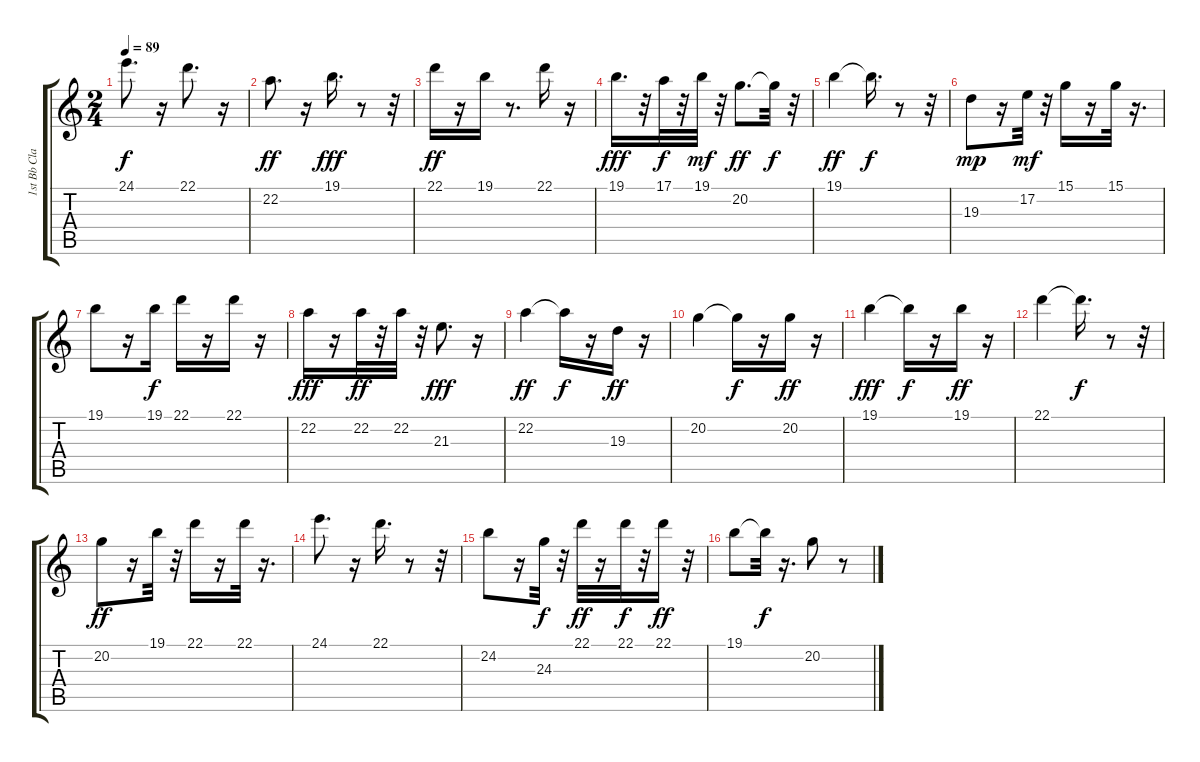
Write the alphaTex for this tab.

\track ("1st Bb Clarinet" "1st Bb Cla") {instrument clarinet}
\staff {score tabs}
\tuning (E4 B3 G3 D3 A2 E2) {hide}
\ts (2 4)
\tempo 89
\clef g2
\ks c
24.1.8{d dy f} r.16 22.1.8{d} r.16 |
22.2.8{d dy ff} r.16 19.1.16{d dy fff} r.8 r.32 |
22.1.16{dy ff} r.16 19.1.16 r.8{d} 22.1.16 r.16 |
19.1.16{d dy fff} r.32 17.1.32{dy f} r.32 19.1.32{dy mf} r.32 20.2.8{d dy ff} 20.2{t}.32{dy f} r.32 |
19.1.4{dy ff} 19.1{t}.16{d dy f} r.8 r.32 |
19.3.8{dy mp} r.16 17.2.32{dy mf} r.32 15.1.16 r.16 15.1.32 r.16{d} |
19.1.8 r.16 19.1.16{dy f} 22.1.16 r.16 22.1.16 r.16 |
22.2.16{dy fff} r.16 22.2.32{dy ff} r.32 22.2.32 r.32 21.3.8{d dy fff} r.16 |
22.2.4{dy ff} 22.2{t}.16{dy f} r.16 19.3.16{dy ff} r.16 |
20.2.4 20.2{t}.16{dy f} r.16 20.2.16{dy ff} r.16 |
19.1.4{dy fff} 19.1{t}.16{dy f} r.16 19.1.16{dy ff} r.16 |
22.1.4 22.1{t}.16{d dy f} r.8 r.32 |
20.2.8{dy ff} r.16 19.1.32 r.32 22.1.16 r.16 22.1.32 r.16{d} |
24.1.8{d} r.16 22.1.16{d} r.8 r.32 |
24.2.8 r.16 24.3.32{dy f} r.32 22.1.32{dy ff} r.16 22.1.32{dy f} r.32 22.1.16{dy ff} r.32 |
19.1.8 19.1{t}.32{dy f} r.16{d} 20.2.8 r.8
